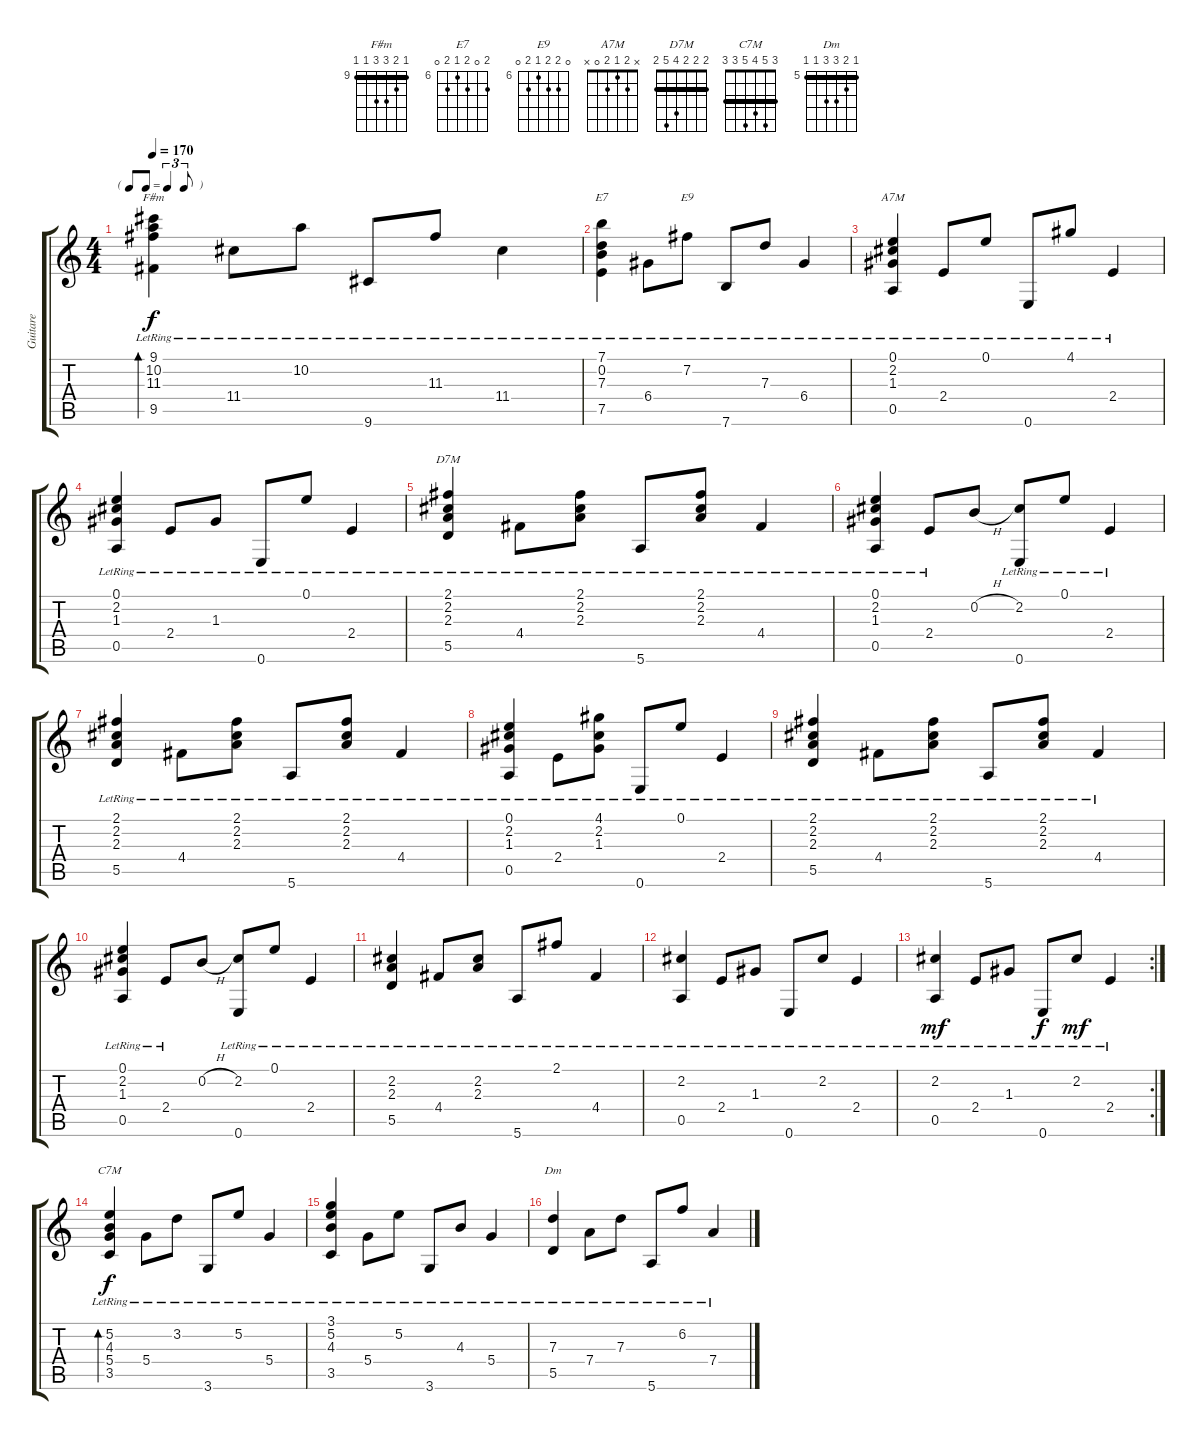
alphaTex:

\track ("Guitare" "Guitare") {instrument acousticguitarnylon}
\staff {score tabs}
\tuning (E4 B3 G3 D3 A2 E2) {hide}
\chord ("F#m" 9 10 11 11 9 9) {firstfret 9 barre 9}
\chord ("E7" 7 0 7 6 7 0) {firstfret 6}
\chord ("E9" 0 7 7 6 7 0) {firstfret 6}
\chord ("A7M" x 2 1 2 0 x)
\chord ("D7M" 2 2 2 4 5 2) {barre 2}
\chord ("C7M" 3 5 4 5 3 3) {barre 3}
\chord ("Dm" 5 6 7 7 5 5) {firstfret 5 barre 5}
\ts (4 4)
\tf triplet8th
\tempo 170
\clef g2
\ks c
(9.1 10.2{lr} 11.3{lr} 9.5{lr}).4{bd 240 ch "F#m" dy f} 11.4{lr}.8 10.2{lr}.8 9.6{lr}.8 11.3{lr}.8 11.4{lr}.4 |
(7.1{lr} 0.2{lr} 7.3{lr} 7.5{lr}).4{ch "E7"} 6.4{lr}.8 7.2{lr}.8{ch "E9"} 7.6{lr}.8 7.3{lr}.8 6.4{lr}.4 |
(0.1{lr} 2.2{lr} 1.3{lr} 0.5{lr}).4{ch "A7M"} 2.4{lr}.8 0.1{lr}.8 0.6{lr}.8 4.1{lr}.8 2.4{lr}.4 |
(0.1{lr} 2.2{lr} 1.3{lr} 0.5{lr}).4 2.4{lr}.8 1.3{lr}.8 0.6{lr}.8 0.1{lr}.8 2.4{lr}.4 |
(2.1{lr} 2.2{lr} 2.3{lr} 5.5{lr}).4{ch "D7M"} 4.4{lr}.8 (2.1{lr} 2.2{lr} 2.3{lr}).8 5.6{lr}.8 (2.1{lr} 2.2{lr} 2.3{lr}).8 4.4{lr}.4 |
(0.1{lr} 2.2{lr} 1.3{lr} 0.5{lr}).4 2.4{lr}.8 0.2{h}.8 (2.2{lr} 0.6{lr}).8 0.1{lr}.8 2.4{lr}.4 |
(2.1{lr} 2.2{lr} 2.3{lr} 5.5{lr}).4 4.4{lr}.8 (2.1{lr} 2.2{lr} 2.3{lr}).8 5.6{lr}.8 (2.1{lr} 2.2{lr} 2.3{lr}).8 4.4{lr}.4 |
(0.1{lr} 2.2{lr} 1.3{lr} 0.5{lr}).4 2.4{lr}.8 (4.1{lr} 2.2{lr} 1.3{lr}).8 0.6{lr}.8 0.1{lr}.8 2.4{lr}.4 |
(2.1{lr} 2.2{lr} 2.3{lr} 5.5{lr}).4 4.4{lr}.8 (2.1{lr} 2.2{lr} 2.3{lr}).8 5.6{lr}.8 (2.1{lr} 2.2{lr} 2.3{lr}).8 4.4{lr}.4 |
(0.1{lr} 2.2{lr} 1.3{lr} 0.5{lr}).4 2.4{lr}.8 0.2{h}.8 (2.2{lr} 0.6{lr}).8 0.1{lr}.8 2.4{lr}.4 |
(2.2{lr} 2.3{lr} 5.5{lr}).4 4.4{lr}.8 (2.2{lr} 2.3{lr}).8 5.6{lr}.8 2.1{lr}.8 4.4{lr}.4 |
(2.2{lr} 0.5{lr}).4 2.4{lr}.8 1.3{lr}.8 0.6{lr}.8 2.2{lr}.8 2.4{lr}.4 |
\rc 2
(2.2{lr} 0.5{lr}).4{dy mf} 2.4{lr}.8 1.3{lr}.8 0.6{lr}.8{dy f} 2.2{lr}.8{dy mf} 2.4{lr}.4 |
(5.2{lr} 4.3{lr} 5.4 3.5{lr}).4{bd 240 ch "C7M" dy f} 5.4{lr}.8 3.2{lr}.8 3.6{lr}.8 5.2{lr}.8 5.4{lr}.4 |
(3.1{lr} 5.2{lr} 4.3{lr} 3.5{lr}).4 5.4{lr}.8 5.2{lr}.8 3.6{lr}.8 4.3{lr}.8 5.4{lr}.4 |
(7.3{lr} 5.5{lr}).4{ch "Dm"} 7.4{lr}.8 7.3{lr}.8 5.6{lr}.8 6.2{lr}.8 7.4{lr}.4
